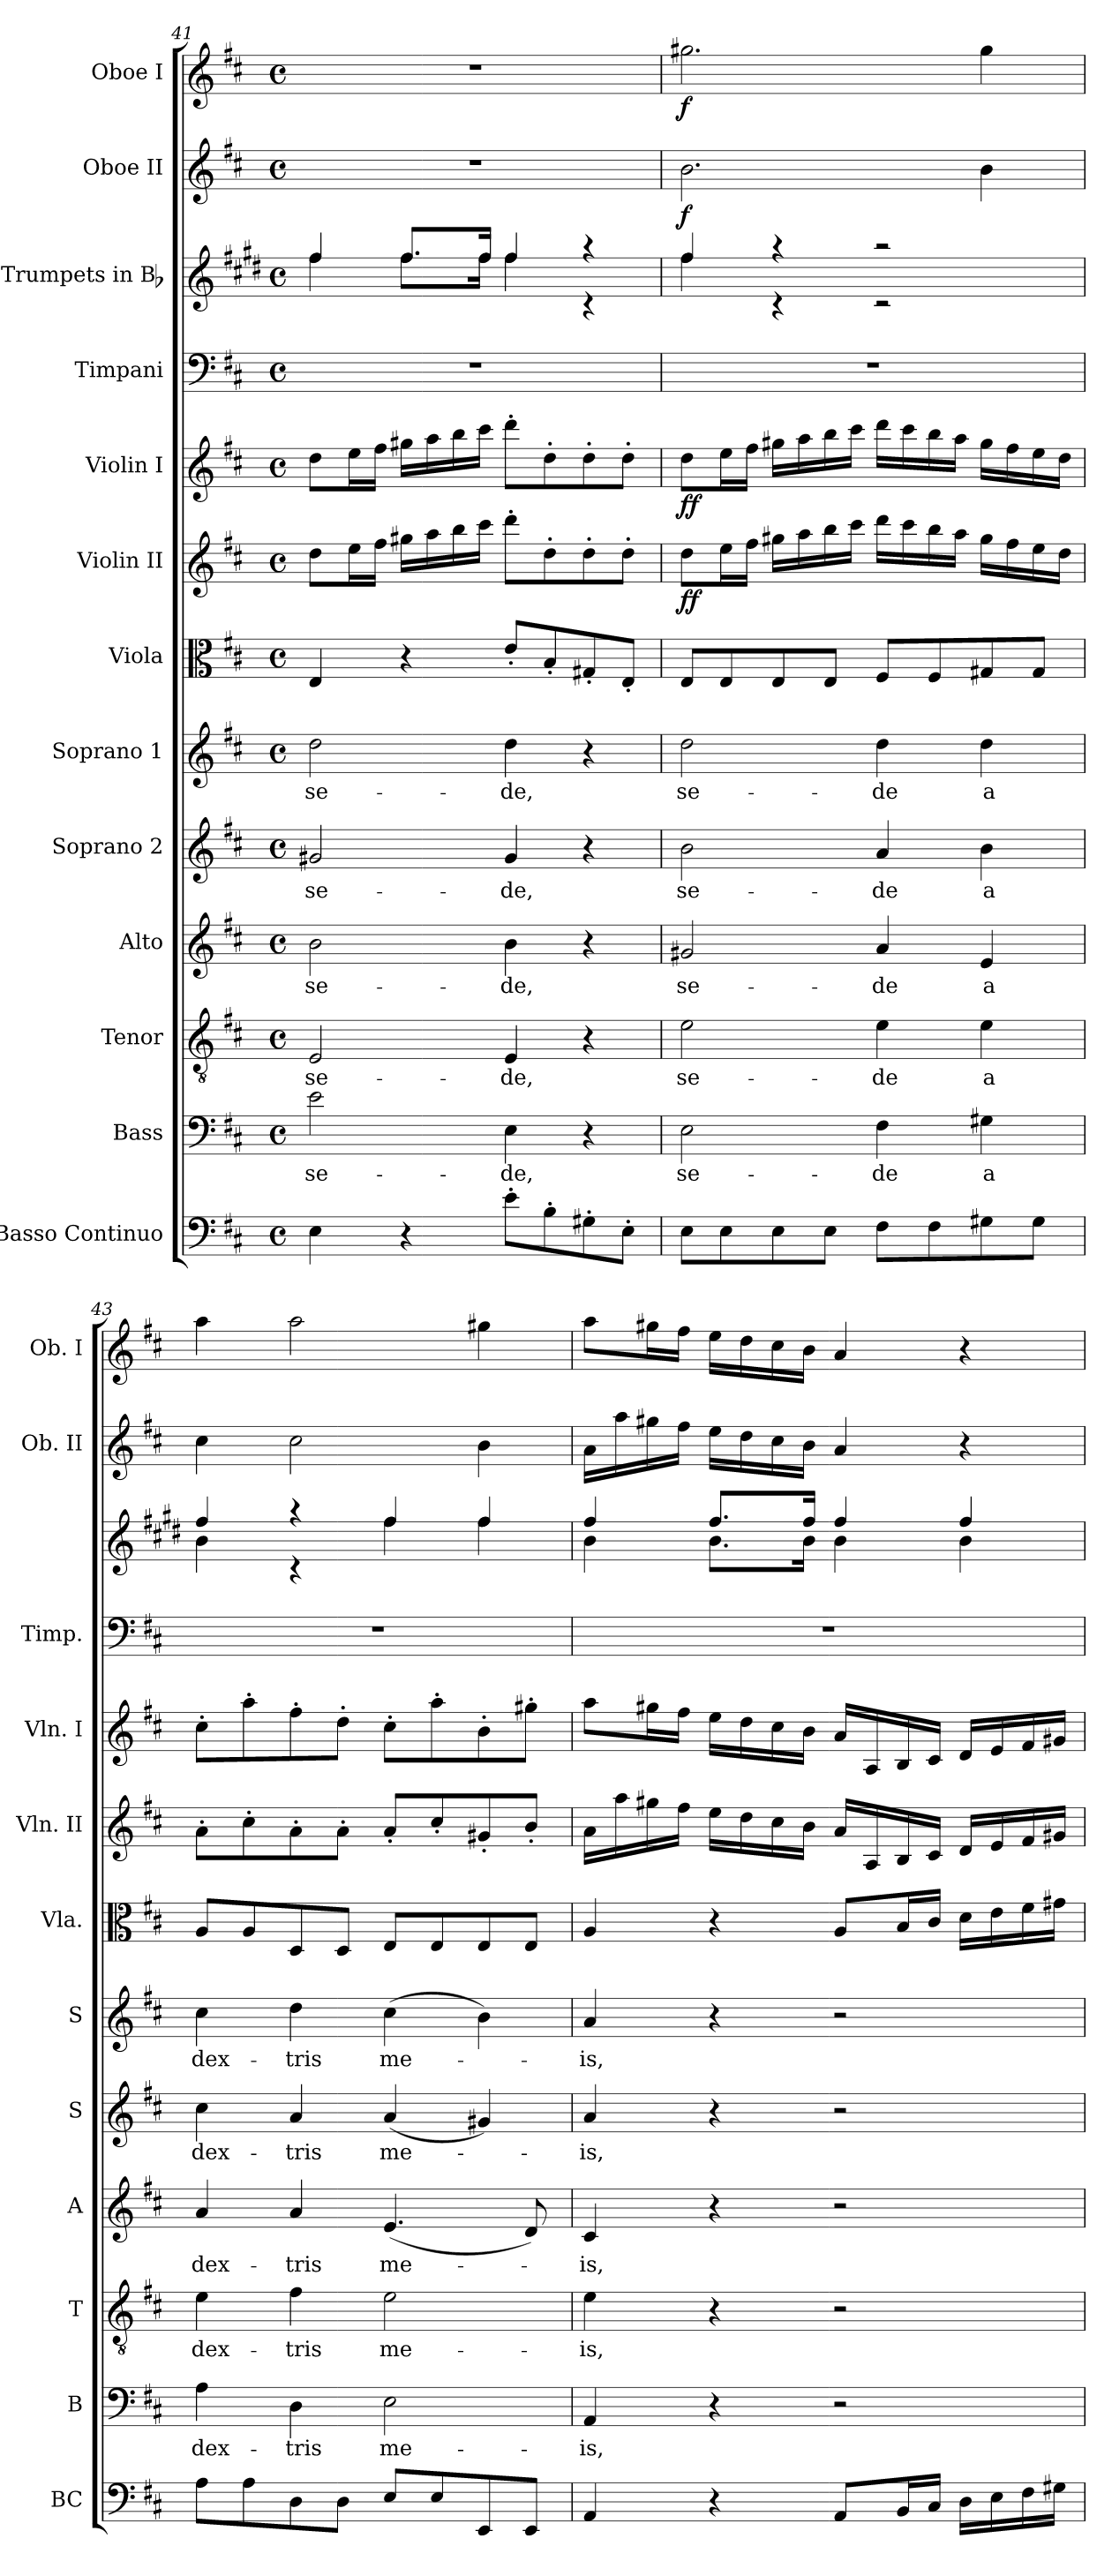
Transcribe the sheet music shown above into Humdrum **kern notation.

**kern	**kern	**text	**kern	**text	**kern	**text	**kern	**text	**kern	**text	**kern	**kern	**dynam	**kern	**dynam	**kern	**kern	**kern	**dynam	**kern	**dynam
*part13	*part12	*part12	*part11	*part11	*part10	*part10	*part9	*part9	*part8	*part8	*part7	*part6	*part6	*part5	*part5	*part4	*part3	*part2	*part2	*part1	*part1
*staff13	*staff12	*staff12	*staff11	*staff11	*staff10	*staff10	*staff9	*staff9	*staff8	*staff8	*staff7	*staff6	*staff6	*staff5	*staff5	*staff4	*staff3	*staff2	*staff2	*staff1	*staff1
*I"Basso Continuo	*I"Bass	*	*I"Tenor	*	*I"Alto	*	*I"Soprano 2	*	*I"Soprano 1	*	*I"Viola	*I"Violin II	*	*I"Violin I	*	*I"Timpani	*I"Trumpets in Bb	*I"Oboe II	*	*I"Oboe I	*
*I'BC	*I'B	*	*I'T	*	*I'A	*	*I'S	*	*I'S	*	*I'Vla.	*I'Vln. II	*	*I'Vln. I	*	*I'Timp.	*	*I'Ob. II	*	*I'Ob. I	*
*clefF4	*clefF4	*	*clefGv2	*	*clefG2	*	*clefG2	*	*clefG2	*	*clefC3	*clefG2	*	*clefG2	*	*clefF4	*clefG2	*clefG2	*	*clefG2	*
*	*	*	*	*	*	*	*	*	*	*	*	*	*	*	*	*	*ITrd1c2	*	*	*	*
*k[f#c#]	*k[f#c#]	*	*k[f#c#]	*	*k[f#c#]	*	*k[f#c#]	*	*k[f#c#]	*	*k[f#c#]	*k[f#c#]	*	*k[f#c#]	*	*k[f#c#]	*k[f#c#]	*k[f#c#]	*	*k[f#c#]	*
*D:	*D:	*	*D:	*	*D:	*	*D:	*	*D:	*	*D:	*D:	*	*D:	*	*D:	*D:	*D:	*	*D:	*
*M4/4	*M4/4	*	*M4/4	*	*M4/4	*	*M4/4	*	*M4/4	*	*M4/4	*M4/4	*	*M4/4	*	*M4/4	*M4/4	*M4/4	*	*M4/4	*
*met(c)	*met(c)	*	*met(c)	*	*met(c)	*	*met(c)	*	*met(c)	*	*met(c)	*met(c)	*	*met(c)	*	*met(c)	*met(c)	*met(c)	*	*met(c)	*
=41	=41	=41	=41	=41	=41	=41	=41	=41	=41	=41	=41	=41	=41	=41	=41	=41	=41	=41	=41	=41	=41
!	!	!LO:LY:b	!	!LO:LY:b	!	!LO:LY:b	!	!LO:LY:b	!	!LO:LY:b	!	!	!	!	!	!	!	!	!	!	!
*	*	*	*	*	*	*	*	*	*	*	*	*	*	*	*	*	*^	*	*	*	*
4E\	2e\	se-	2E/	se-	2b\	se-	2g#X/	se-	2dd\	se-	4E/	8dd\L	.	8dd\L	.	1r	4ee/	4ee\	1r	.	1r	.
.	.	.	.	.	.	.	.	.	.	.	.	16ee\L	.	16ee\L	.	.	.	.	.	.	.	.
.	.	.	.	.	.	.	.	.	.	.	.	16ff#\JJ	.	16ff#\JJ	.	.	.	.	.	.	.	.
4r	.	.	.	.	.	.	.	.	.	.	4r	16gg#X\LL	.	16gg#X\LL	.	.	8.ee/L	8.ee\L	.	.	.	.
.	.	.	.	.	.	.	.	.	.	.	.	16aa\	.	16aa\	.	.	.	.	.	.	.	.
.	.	.	.	.	.	.	.	.	.	.	.	16bb\	.	16bb\	.	.	.	.	.	.	.	.
.	.	.	.	.	.	.	.	.	.	.	.	16ccc#\JJ	.	16ccc#\JJ	.	.	16ee/Jk	16ee\Jk	.	.	.	.
!	!	!LO:LY:b	!	!LO:LY:b	!	!LO:LY:b	!	!LO:LY:b	!	!LO:LY:b	!	!	!	!	!	!	!	!	!	!	!	!
8e'>\L	4E\	-de,	4E/	-de,	4b\	-de,	4g#/	-de,	4dd\	-de,	8e'</L	8ddd'>\L	.	8ddd'>\L	.	.	4ee/	4ee\	.	.	.	.
8B'>\	.	.	.	.	.	.	.	.	.	.	8B'</	8dd'>\	.	8dd'>\	.	.	.	.	.	.	.	.
8G#X'>\	4r	.	4r	.	4r	.	4r	.	4r	.	8G#X'</	8dd'>\	.	8dd'>\	.	.	4raa	4rc	.	.	.	.
8E'>\J	.	.	.	.	.	.	.	.	.	.	8E'</J	8dd'>\J	.	8dd'>\J	.	.	.	.	.	.	.	.
!!LO:PB:g=z
=42	=42	=42	=42	=42	=42	=42	=42	=42	=42	=42	=42	=42	=42	=42	=42	=42	=42	=42	=42	=42	=42	=42
!	!	!LO:LY:b	!	!LO:LY:b	!	!LO:LY:b	!	!LO:LY:b	!	!LO:LY:b	!	!	!LO:DY:b	!	!LO:DY:b	!	!	!	!	!LO:DY:b	!	!LO:DY:b
8E\L	2E\	se-	2e\	se-	2g#X/	se-	2b\	se-	2dd\	se-	8E/L	8dd\L	ff	8dd\L	ff	1r	4ee/	4ee\	2.b\	f	2.gg#X\	f
8E\	.	.	.	.	.	.	.	.	.	.	8E/	16ee\L	.	16ee\L	.	.	.	.	.	.	.	.
.	.	.	.	.	.	.	.	.	.	.	.	16ff#\JJ	.	16ff#\JJ	.	.	.	.	.	.	.	.
8E\	.	.	.	.	.	.	.	.	.	.	8E/	16gg#X\LL	.	16gg#X\LL	.	.	4raa	4rc	.	.	.	.
.	.	.	.	.	.	.	.	.	.	.	.	16aa\	.	16aa\	.	.	.	.	.	.	.	.
8E\J	.	.	.	.	.	.	.	.	.	.	8E/J	16bb\	.	16bb\	.	.	.	.	.	.	.	.
.	.	.	.	.	.	.	.	.	.	.	.	16ccc#\JJ	.	16ccc#\JJ	.	.	.	.	.	.	.	.
!	!	!LO:LY:b	!	!LO:LY:b	!	!LO:LY:b	!	!LO:LY:b	!	!LO:LY:b	!	!	!	!	!	!	!	!	!	!	!	!
8F#\L	4F#\	-de	4e\	-de	4a/	-de	4a/	-de	4dd\	-de	8F#/L	16ddd\LL	.	16ddd\LL	.	.	2raa	2rc	.	.	.	.
.	.	.	.	.	.	.	.	.	.	.	.	16ccc#\	.	16ccc#\	.	.	.	.	.	.	.	.
8F#\	.	.	.	.	.	.	.	.	.	.	8F#/	16bb\	.	16bb\	.	.	.	.	.	.	.	.
.	.	.	.	.	.	.	.	.	.	.	.	16aa\JJ	.	16aa\JJ	.	.	.	.	.	.	.	.
!	!	!LO:LY:b	!	!LO:LY:b	!	!LO:LY:b	!	!LO:LY:b	!	!LO:LY:b	!	!	!	!	!	!	!	!	!	!	!	!
8G#X\	4G#X\	a	4e\	a	4e/	a	4b\	a	4dd\	a	8G#X/	16gg#\LL	.	16gg#\LL	.	.	.	.	4b\	.	4gg#\	.
.	.	.	.	.	.	.	.	.	.	.	.	16ff#\	.	16ff#\	.	.	.	.	.	.	.	.
8G#\J	.	.	.	.	.	.	.	.	.	.	8G#/J	16ee\	.	16ee\	.	.	.	.	.	.	.	.
.	.	.	.	.	.	.	.	.	.	.	.	16dd\JJ	.	16dd\JJ	.	.	.	.	.	.	.	.
=43	=43	=43	=43	=43	=43	=43	=43	=43	=43	=43	=43	=43	=43	=43	=43	=43	=43	=43	=43	=43	=43	=43
!	!	!LO:LY:b	!	!LO:LY:b	!	!LO:LY:b	!	!LO:LY:b	!	!LO:LY:b	!	!	!	!	!	!	!	!	!	!	!	!
8A\L	4A\	dex-	4e\	dex-	4a/	dex-	4cc#\	dex-	4cc#\	dex-	8A/L	8a'<\L	.	8cc#'>\L	.	1r	4ee/	4a\	4cc#\	.	4aa\	.
8A\	.	.	.	.	.	.	.	.	.	.	8A/	8cc#'<\	.	8aa'>\	.	.	.	.	.	.	.	.
!	!	!LO:LY:b	!	!LO:LY:b	!	!LO:LY:b	!	!LO:LY:b	!	!LO:LY:b	!	!	!	!	!	!	!	!	!	!	!	!
8D\	4D\	-tris	4f#\	-tris	4a/	-tris	4a/	-tris	4dd\	-tris	8D/	8a'<\	.	8ff#'>\	.	.	4raa	4rc	2cc#\	.	2aa\	.
8D\J	.	.	.	.	.	.	.	.	.	.	8D/J	8a'<\J	.	8dd'>\J	.	.	.	.	.	.	.	.
!	!	!LO:LY:b	!	!LO:LY:b	!	!LO:LY:b	!	!LO:LY:b	!	!LO:LY:b	!	!	!	!	!	!	!	!	!	!	!	!
8E/L	2E\	me-	2e\	me-	(<4.e/	me-	(<4a/	me-	(4cc#\	me-	8E/L	8a'</L	.	8cc#'>\L	.	.	4ee/	4ee\	.	.	.	.
8E/	.	.	.	.	.	.	.	.	.	.	8E/	8cc#'</	.	8aa'>\	.	.	.	.	.	.	.	.
8EE/	.	.	.	.	.	.	4g#X/)	.	4b\)	.	8E/	8g#X'</	.	8b'>\	.	.	4ee/	4ee\	4b\	.	4gg#X\	.
8EE/J	.	.	.	.	8d/)	.	.	.	.	.	8E/J	8b'</J	.	8gg#X'>\J	.	.	.	.	.	.	.	.
!!LO:PB:g=z
=44	=44	=44	=44	=44	=44	=44	=44	=44	=44	=44	=44	=44	=44	=44	=44	=44	=44	=44	=44	=44	=44	=44
!	!	!LO:LY:b	!	!LO:LY:b	!	!LO:LY:b	!	!LO:LY:b	!	!LO:LY:b	!	!	!	!	!	!	!	!	!	!	!	!
4AA/	4AA/	-is,	4e\	-is,	4c#/	-is,	4a/	-is,	4a/	-is,	4A/	16a\LL	.	8aa\L	.	1r	4ee/	4a\	16a\LL	.	8aa\L	.
.	.	.	.	.	.	.	.	.	.	.	.	16aa\	.	.	.	.	.	.	16aa\	.	.	.
.	.	.	.	.	.	.	.	.	.	.	.	16gg#X\	.	16gg#X\L	.	.	.	.	16gg#X\	.	16gg#X\L	.
.	.	.	.	.	.	.	.	.	.	.	.	16ff#\JJ	.	16ff#\JJ	.	.	.	.	16ff#\JJ	.	16ff#\JJ	.
4r	4r	.	4r	.	4r	.	4r	.	4r	.	4r	16ee\LL	.	16ee\LL	.	.	8.ee/L	8.a\L	16ee\LL	.	16ee\LL	.
.	.	.	.	.	.	.	.	.	.	.	.	16dd\	.	16dd\	.	.	.	.	16dd\	.	16dd\	.
.	.	.	.	.	.	.	.	.	.	.	.	16cc#\	.	16cc#\	.	.	.	.	16cc#\	.	16cc#\	.
.	.	.	.	.	.	.	.	.	.	.	.	16b\JJ	.	16b\JJ	.	.	16ee/Jk	16a\Jk	16b\JJ	.	16b\JJ	.
8AA/L	2r	.	2r	.	2r	.	2r	.	2r	.	8A/L	16a/LL	.	16a/LL	.	.	4ee/	4a\	4a/	.	4a/	.
.	.	.	.	.	.	.	.	.	.	.	.	16A/	.	16A/	.	.	.	.	.	.	.	.
16BB/L	.	.	.	.	.	.	.	.	.	.	16B/L	16B/	.	16B/	.	.	.	.	.	.	.	.
16C#/JJ	.	.	.	.	.	.	.	.	.	.	16c#/JJ	16c#/JJ	.	16c#/JJ	.	.	.	.	.	.	.	.
16D\LL	.	.	.	.	.	.	.	.	.	.	16d\LL	16d/LL	.	16d/LL	.	.	4ee/	4a\	4r	.	4r	.
16E\	.	.	.	.	.	.	.	.	.	.	16e\	16e/	.	16e/	.	.	.	.	.	.	.	.
16F#\	.	.	.	.	.	.	.	.	.	.	16f#\	16f#/	.	16f#/	.	.	.	.	.	.	.	.
16G#X\JJ	.	.	.	.	.	.	.	.	.	.	16g#X\JJ	16g#X/JJ	.	16g#X/JJ	.	.	.	.	.	.	.	.
*	*	*	*	*	*	*	*	*	*	*	*	*	*	*	*	*	*v	*v	*	*	*	*
=	=	=	=	=	=	=	=	=	=	=	=	=	=	=	=	=	=	=	=	=	=
*-	*-	*-	*-	*-	*-	*-	*-	*-	*-	*-	*-	*-	*-	*-	*-	*-	*-	*-	*-	*-	*-
